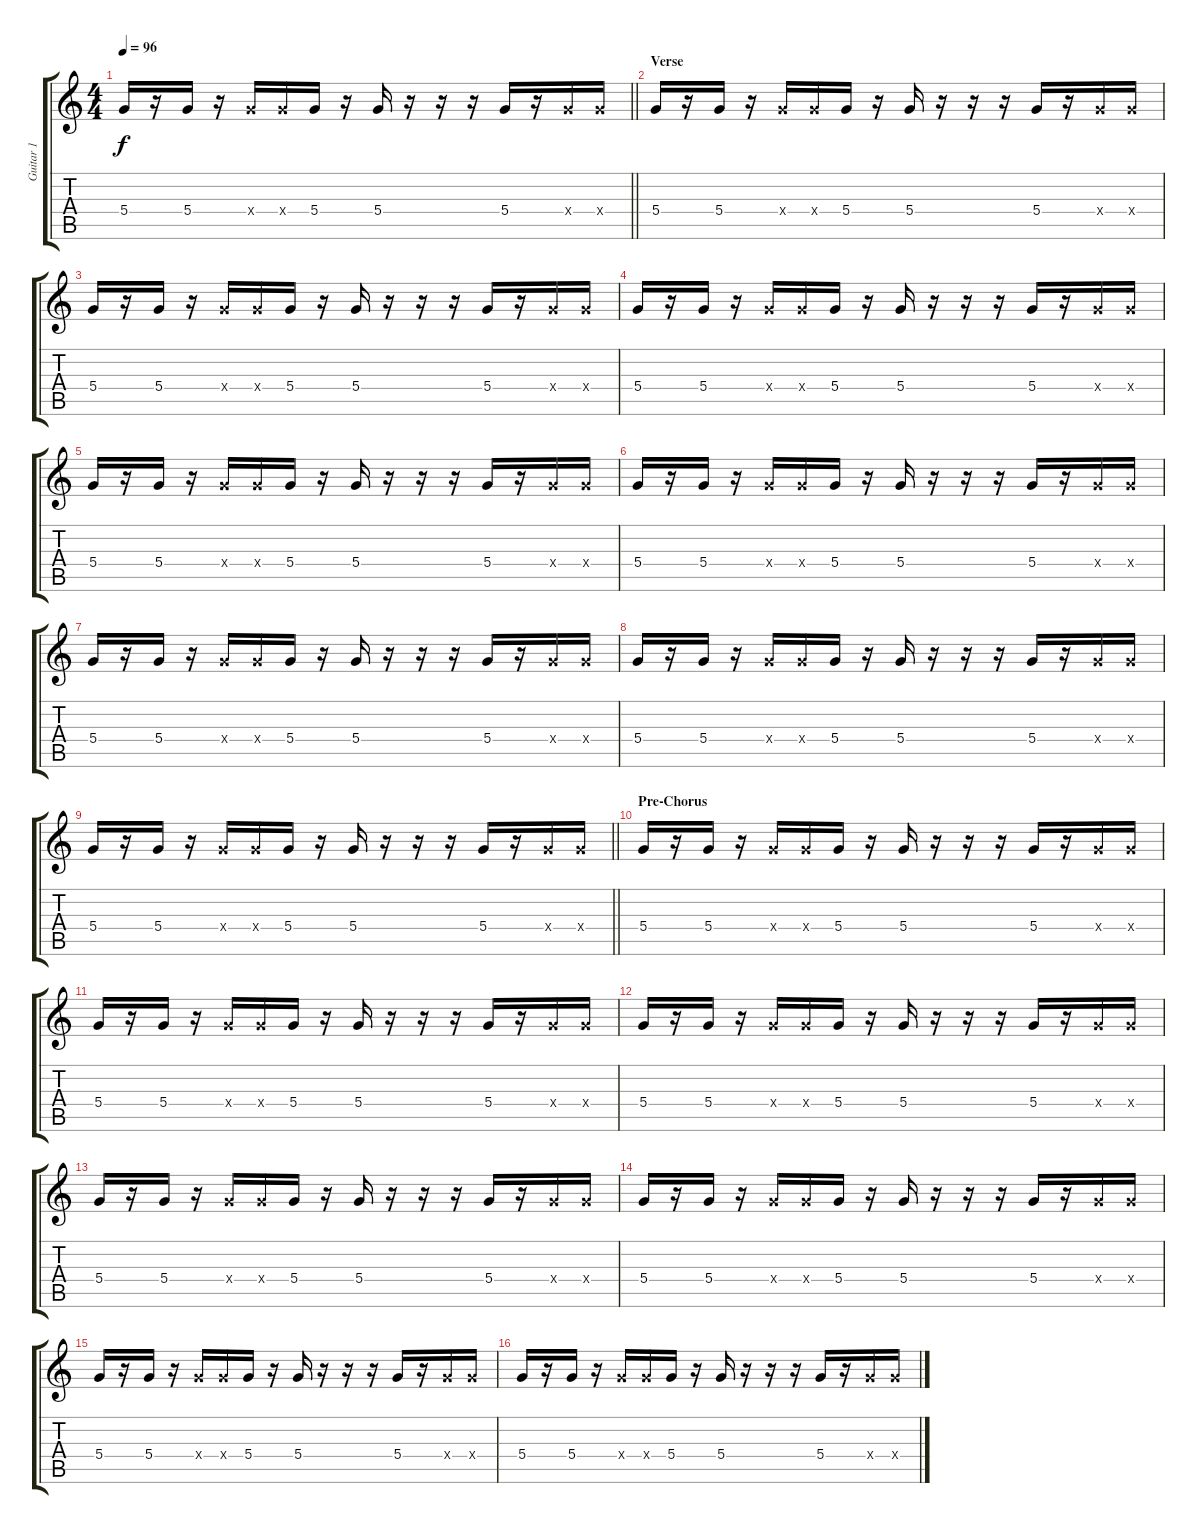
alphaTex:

\track ("Guitar 1" "Guitar 1") {instrument electricguitarjazz}
\staff {score tabs}
\tuning (E4 B3 G3 D3 A2 E2) {hide}
\ts (4 4)
\tempo 96
\clef g2
\barLineRight lightlight
\ks c
5.4.16{dy f} r.16 5.4.16 r.16 5.4{x}.16 5.4{x}.16 5.4.16 r.16 5.4.16 r.16 r.16 r.16 5.4.16 r.16 5.4{x}.16 5.4{x}.16 |
\section ("" "Verse")
5.4.16 r.16 5.4.16 r.16 5.4{x}.16 5.4{x}.16 5.4.16 r.16 5.4.16 r.16 r.16 r.16 5.4.16 r.16 5.4{x}.16 5.4{x}.16 |
5.4.16 r.16 5.4.16 r.16 5.4{x}.16 5.4{x}.16 5.4.16 r.16 5.4.16 r.16 r.16 r.16 5.4.16 r.16 5.4{x}.16 5.4{x}.16 |
5.4.16 r.16 5.4.16 r.16 5.4{x}.16 5.4{x}.16 5.4.16 r.16 5.4.16 r.16 r.16 r.16 5.4.16 r.16 5.4{x}.16 5.4{x}.16 |
5.4.16 r.16 5.4.16 r.16 5.4{x}.16 5.4{x}.16 5.4.16 r.16 5.4.16 r.16 r.16 r.16 5.4.16 r.16 5.4{x}.16 5.4{x}.16 |
5.4.16 r.16 5.4.16 r.16 5.4{x}.16 5.4{x}.16 5.4.16 r.16 5.4.16 r.16 r.16 r.16 5.4.16 r.16 5.4{x}.16 5.4{x}.16 |
5.4.16 r.16 5.4.16 r.16 5.4{x}.16 5.4{x}.16 5.4.16 r.16 5.4.16 r.16 r.16 r.16 5.4.16 r.16 5.4{x}.16 5.4{x}.16 |
5.4.16 r.16 5.4.16 r.16 5.4{x}.16 5.4{x}.16 5.4.16 r.16 5.4.16 r.16 r.16 r.16 5.4.16 r.16 5.4{x}.16 5.4{x}.16 |
\barLineRight lightlight
5.4.16 r.16 5.4.16 r.16 5.4{x}.16 5.4{x}.16 5.4.16 r.16 5.4.16 r.16 r.16 r.16 5.4.16 r.16 5.4{x}.16 5.4{x}.16 |
\section ("" "Pre-Chorus")
5.4.16 r.16 5.4.16 r.16 5.4{x}.16 5.4{x}.16 5.4.16 r.16 5.4.16 r.16 r.16 r.16 5.4.16 r.16 5.4{x}.16 5.4{x}.16 |
5.4.16 r.16 5.4.16 r.16 5.4{x}.16 5.4{x}.16 5.4.16 r.16 5.4.16 r.16 r.16 r.16 5.4.16 r.16 5.4{x}.16 5.4{x}.16 |
5.4.16 r.16 5.4.16 r.16 5.4{x}.16 5.4{x}.16 5.4.16 r.16 5.4.16 r.16 r.16 r.16 5.4.16 r.16 5.4{x}.16 5.4{x}.16 |
5.4.16 r.16 5.4.16 r.16 5.4{x}.16 5.4{x}.16 5.4.16 r.16 5.4.16 r.16 r.16 r.16 5.4.16 r.16 5.4{x}.16 5.4{x}.16 |
5.4.16 r.16 5.4.16 r.16 5.4{x}.16 5.4{x}.16 5.4.16 r.16 5.4.16 r.16 r.16 r.16 5.4.16 r.16 5.4{x}.16 5.4{x}.16 |
5.4.16 r.16 5.4.16 r.16 5.4{x}.16 5.4{x}.16 5.4.16 r.16 5.4.16 r.16 r.16 r.16 5.4.16 r.16 5.4{x}.16 5.4{x}.16 |
5.4.16 r.16 5.4.16 r.16 5.4{x}.16 5.4{x}.16 5.4.16 r.16 5.4.16 r.16 r.16 r.16 5.4.16 r.16 5.4{x}.16 5.4{x}.16
